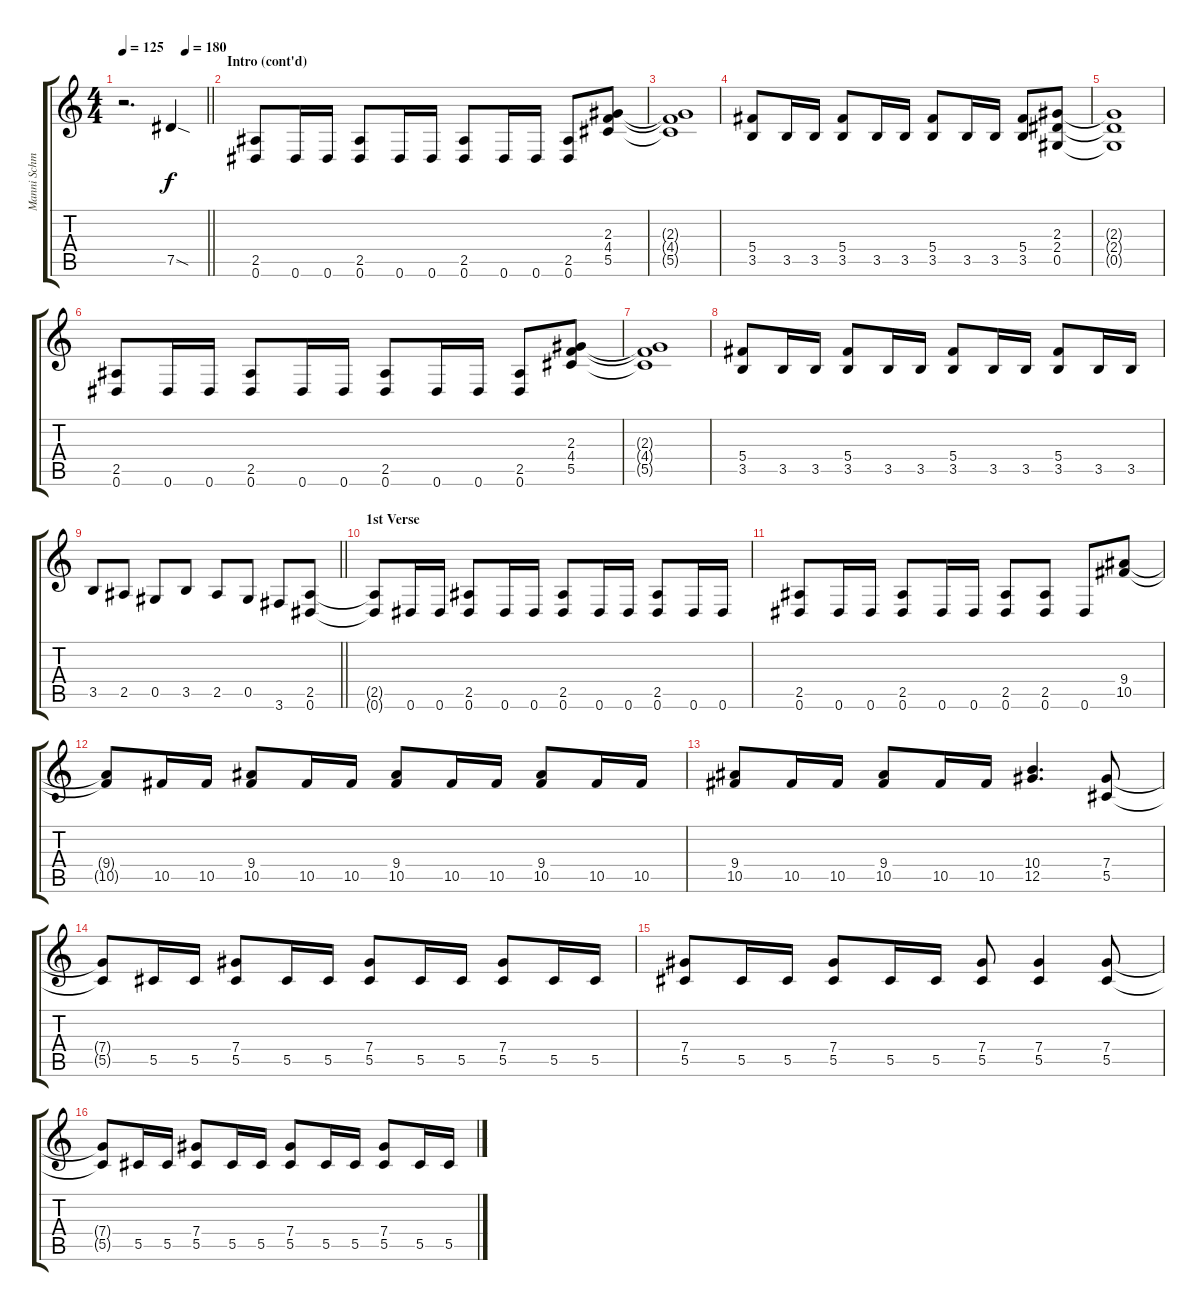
\track ("Manni Schmidt" "Manni Schm") {instrument distortionguitar}
\staff {score tabs}
\tuning (Eb4 Bb3 Gb3 Db3 Ab2 Eb2) {hide}
\ts (4 4)
\tempo 125
\tempo (180 0.75)
\clef g2
\barLineRight lightlight
\ks c
r.2{d dy f} 7.5{sod}.4 |
\section ("" "Intro (cont'd)")
(2.5 0.6).8 0.6.16 0.6.16 (2.5 0.6).8 0.6.16 0.6.16 (2.5 0.6).8 0.6.16 0.6.16 (2.5 0.6).8 (2.3 4.4 5.5).8 |
(2.3{t} 4.4{t} 5.5{t}).1 |
(5.4 3.5).8 3.5.16 3.5.16 (5.4 3.5).8 3.5.16 3.5.16 (5.4 3.5).8 3.5.16 3.5.16 (5.4 3.5).8 (2.3 2.4 0.5).8 |
(2.3{t} 2.4{t} 0.5{t}).1 |
(2.5 0.6).8 0.6.16 0.6.16 (2.5 0.6).8 0.6.16 0.6.16 (2.5 0.6).8 0.6.16 0.6.16 (2.5 0.6).8 (2.3 4.4 5.5).8 |
(2.3{t} 4.4{t} 5.5{t}).1 |
(5.4 3.5).8 3.5.16 3.5.16 (5.4 3.5).8 3.5.16 3.5.16 (5.4 3.5).8 3.5.16 3.5.16 (5.4 3.5).8 3.5.16 3.5.16 |
\barLineRight lightlight
3.5.8 2.5.8 0.5.8 3.5.8 2.5.8 0.5.8 3.6.8 (2.5 0.6).8 |
\section ("" "1st Verse")
(2.5{t} 0.6{t}).8 0.6.16 0.6.16 (2.5 0.6).8 0.6.16 0.6.16 (2.5 0.6).8 0.6.16 0.6.16 (2.5 0.6).8 0.6.16 0.6.16 |
(2.5 0.6).8 0.6.16 0.6.16 (2.5 0.6).8 0.6.16 0.6.16 (2.5 0.6).8 (2.5 0.6).8 0.6.8 (9.4 10.5).8 |
(9.4{t} 10.5{t}).8 10.5.16 10.5.16 (9.4 10.5).8 10.5.16 10.5.16 (9.4 10.5).8 10.5.16 10.5.16 (9.4 10.5).8 10.5.16 10.5.16 |
(9.4 10.5).8 10.5.16 10.5.16 (9.4 10.5).8 10.5.16 10.5.16 (10.4 12.5).4{d} (7.4 5.5).8 |
(7.4{t} 5.5{t}).8 5.5.16 5.5.16 (7.4 5.5).8 5.5.16 5.5.16 (7.4 5.5).8 5.5.16 5.5.16 (7.4 5.5).8 5.5.16 5.5.16 |
(7.4 5.5).8 5.5.16 5.5.16 (7.4 5.5).8 5.5.16 5.5.16 (7.4 5.5).8 (7.4 5.5).4 (7.4 5.5).8 |
(7.4{t} 5.5{t}).8 5.5.16 5.5.16 (7.4 5.5).8 5.5.16 5.5.16 (7.4 5.5).8 5.5.16 5.5.16 (7.4 5.5).8 5.5.16 5.5.16
